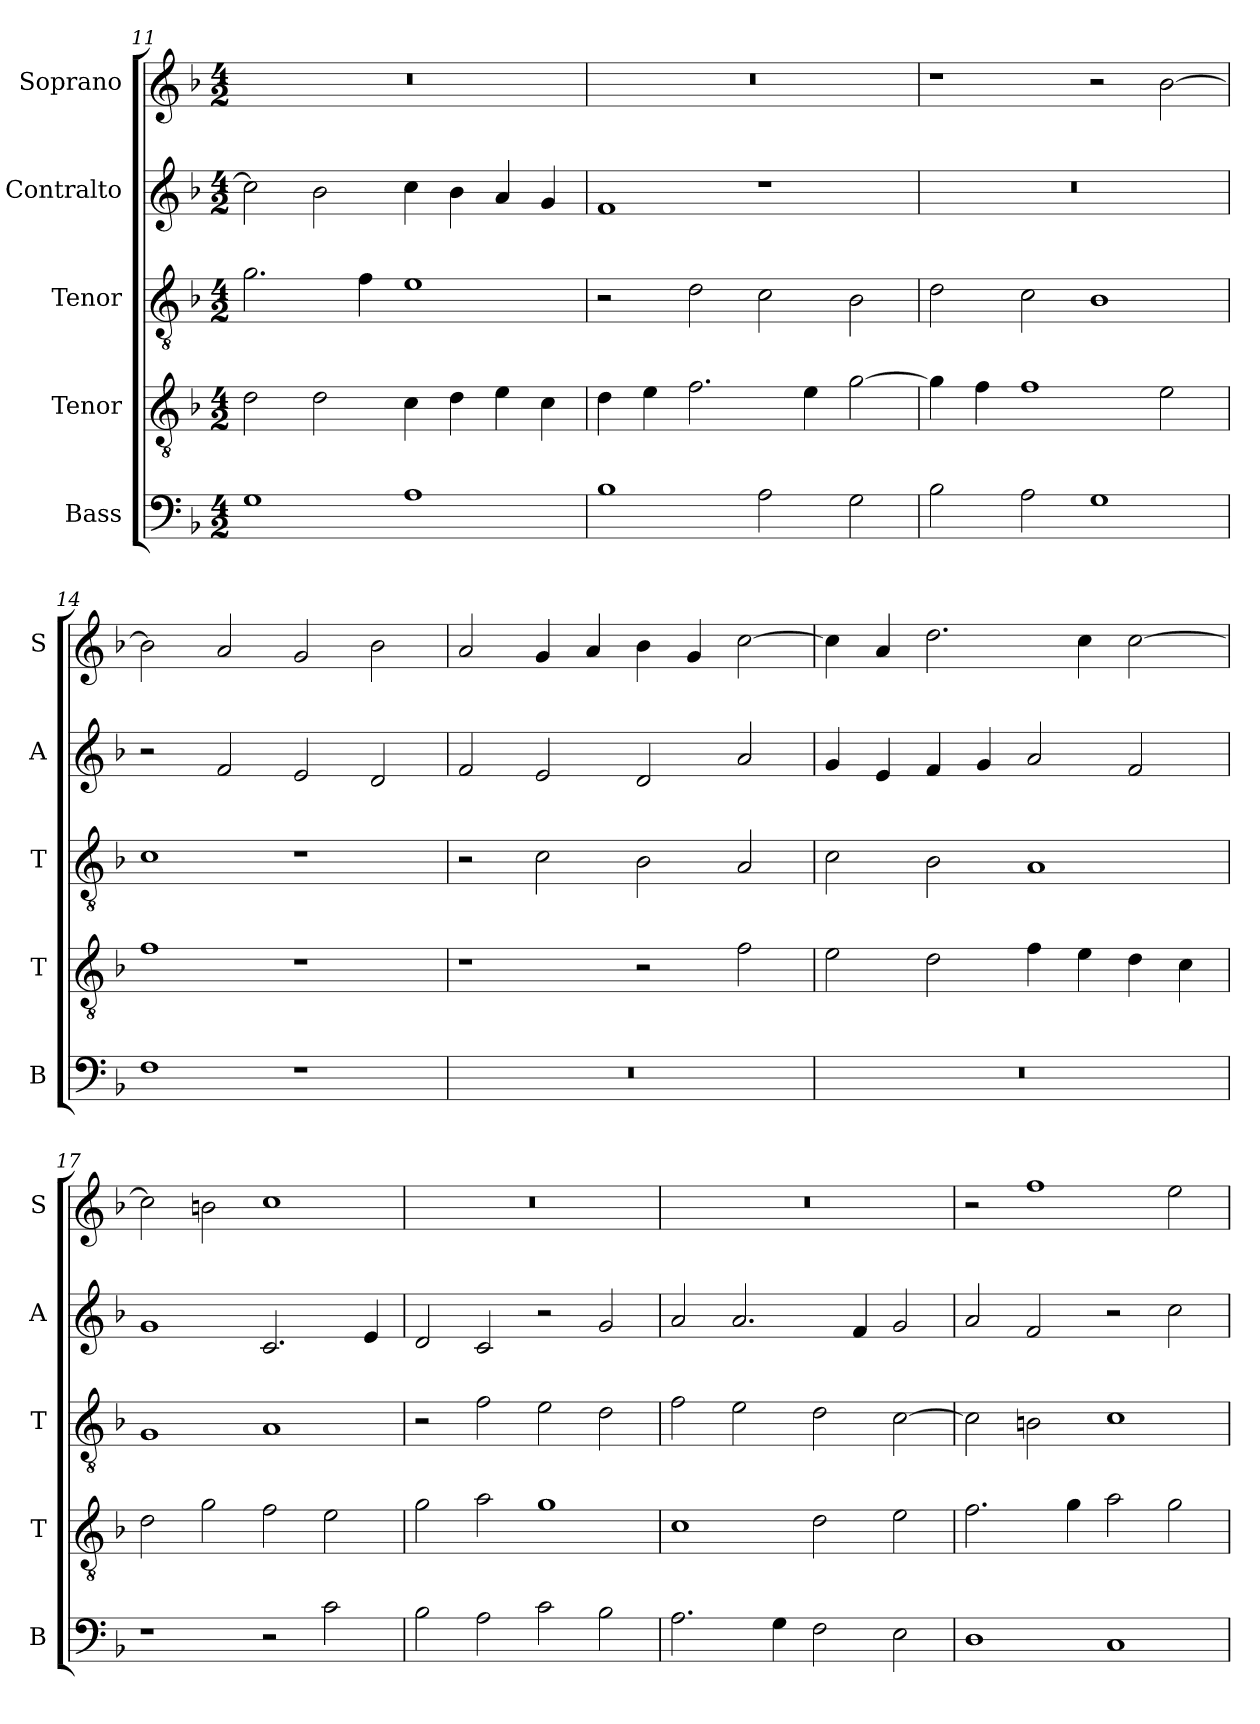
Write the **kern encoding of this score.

**kern	**kern	**kern	**kern	**kern
*part5	*part4	*part3	*part2	*part1
*staff5	*staff4	*staff3	*staff2	*staff1
*I"Bass	*I"Tenor	*I"Tenor	*I"Contralto	*I"Soprano
*I'B	*I'T	*I'T	*I'A	*I'S
*clefF4	*clefGv2	*clefGv2	*clefG2	*clefG2
*k[b-]	*k[b-]	*k[b-]	*k[b-]	*k[b-]
*F:ion	*F:ion	*F:ion	*F:ion	*F:ion
*M4/2	*M4/2	*M4/2	*M4/2	*M4/2
=11	=11	=11	=11	=11
1G	2d	2.g	2cc]	0r
.	2d	.	2b-	.
.	.	4f	.	.
1A	4c	1e	4cc	.
.	4d	.	4b-	.
.	4e	.	4a	.
.	4c	.	4g	.
=12	=12	=12	=12	=12
1B-	4d	2r	1f	0r
.	4e	.	.	.
.	2.f	2d	.	.
2A	.	2c	1r	.
.	4e	.	.	.
2G	[2g	2B-	.	.
=13	=13	=13	=13	=13
2B-	4g]	2d	0r	1r
.	4f	.	.	.
2A	1f	2c	.	.
1G	.	1B-	.	2r
.	2e	.	.	[2b-
=14	=14	=14	=14	=14
1F	1f	1c	2r	2b-]
.	.	.	2f	2a
1r	1r	1r	2e	2g
.	.	.	2d	2b-
=15	=15	=15	=15	=15
0r	1r	2r	2f	2a
.	.	2c	2e	4g
.	.	.	.	4a
.	2r	2B-	2d	4b-
.	.	.	.	4g
.	2f	2A	2a	[2cc
=16	=16	=16	=16	=16
0r	2e	2c	4g	4cc]
.	.	.	4e	4a
.	2d	2B-	4f	2.dd
.	.	.	4g	.
.	4f	1A	2a	.
.	4e	.	.	4cc
.	4d	.	2f	[2cc
.	4c	.	.	.
=17	=17	=17	=17	=17
1r	2d	1G	1g	2cc]
.	2g	.	.	2bn
2r	2f	1A	2.c	1cc
2c	2e	.	.	.
.	.	.	4e	.
=18	=18	=18	=18	=18
2B-	2g	2r	2d	0r
2A	2a	2f	2c	.
2c	1g	2e	2r	.
2B-	.	2d	2g	.
=19	=19	=19	=19	=19
2.A	1c	2f	2a	0r
.	.	2e	2.a	.
4G	.	.	.	.
2F	2d	2d	.	.
.	.	.	4f	.
2E	2e	[2c	2g	.
=20	=20	=20	=20	=20
1D	2.f	2c]	2a	2r
.	.	2Bn	2f	1ff
.	4g	.	.	.
1C	2a	1c	2r	.
.	2g	.	2cc	2ee
=	=	=	=	=
*-	*-	*-	*-	*-
